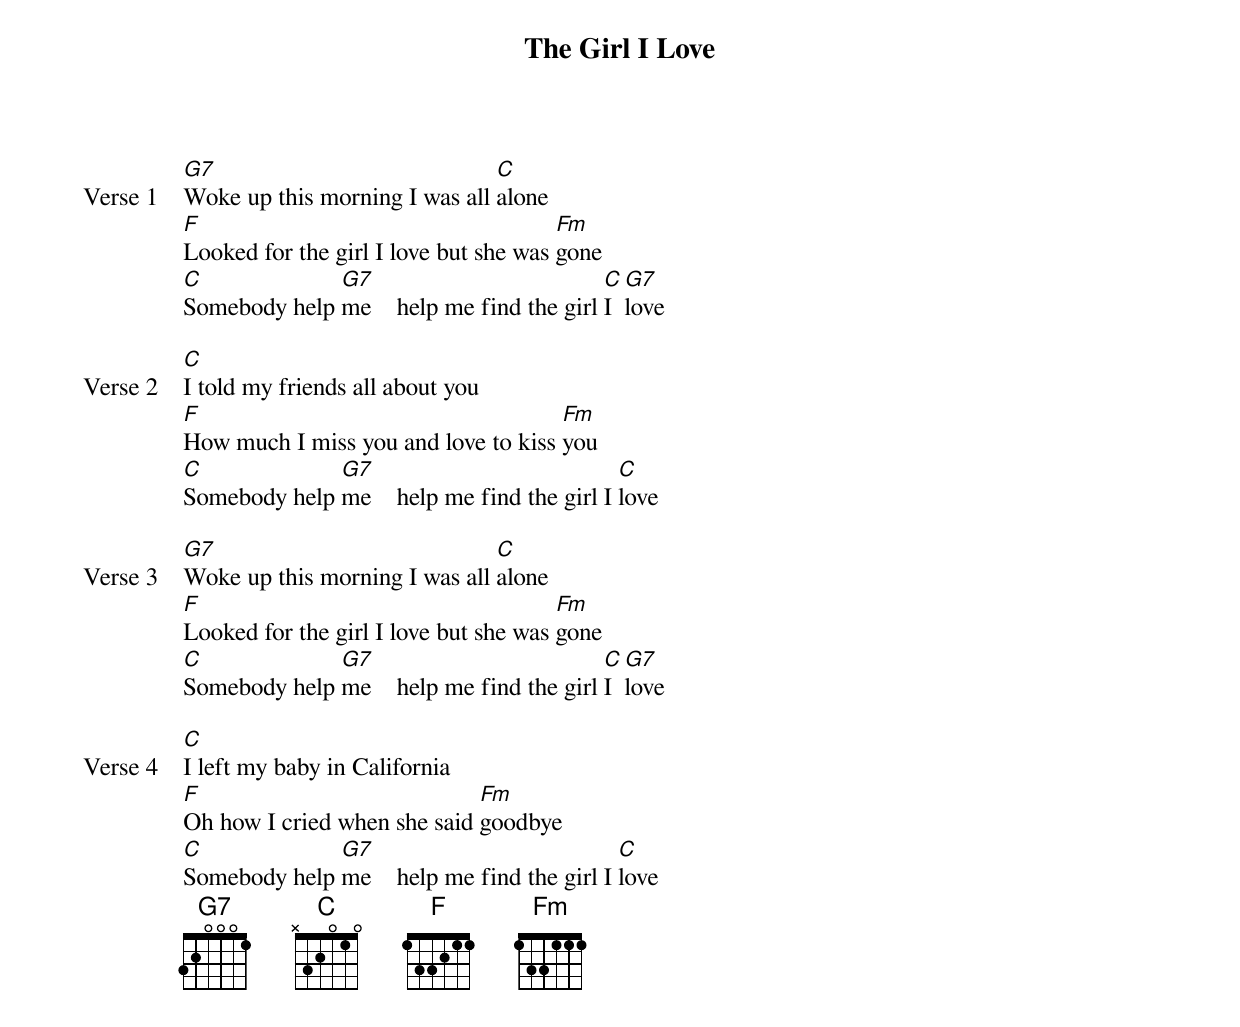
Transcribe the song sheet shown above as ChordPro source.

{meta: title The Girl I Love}
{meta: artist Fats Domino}
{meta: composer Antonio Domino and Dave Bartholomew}
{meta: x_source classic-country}
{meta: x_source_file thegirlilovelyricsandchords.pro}
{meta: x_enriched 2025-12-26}

{start_of_verse: Verse 1}
[G7]Woke up this morning I was all [C]alone
[F]Looked for the girl I love but she was [Fm]gone
[C]Somebody help [G7]me    help me find the girl [C]I [G7]love
{end_of_verse}

{start_of_verse: Verse 2}
[C]I told my friends all about you
[F]How much I miss you and love to kiss [Fm]you
[C]Somebody help [G7]me    help me find the girl I [C]love
{end_of_verse}

{start_of_verse: Verse 3}
[G7]Woke up this morning I was all [C]alone
[F]Looked for the girl I love but she was [Fm]gone
[C]Somebody help [G7]me    help me find the girl [C]I [G7]love
{end_of_verse}

{start_of_verse: Verse 4}
[C]I left my baby in California
[F]Oh how I cried when she said [Fm]goodbye
[C]Somebody help [G7]me    help me find the girl I [C]love
{end_of_verse}
